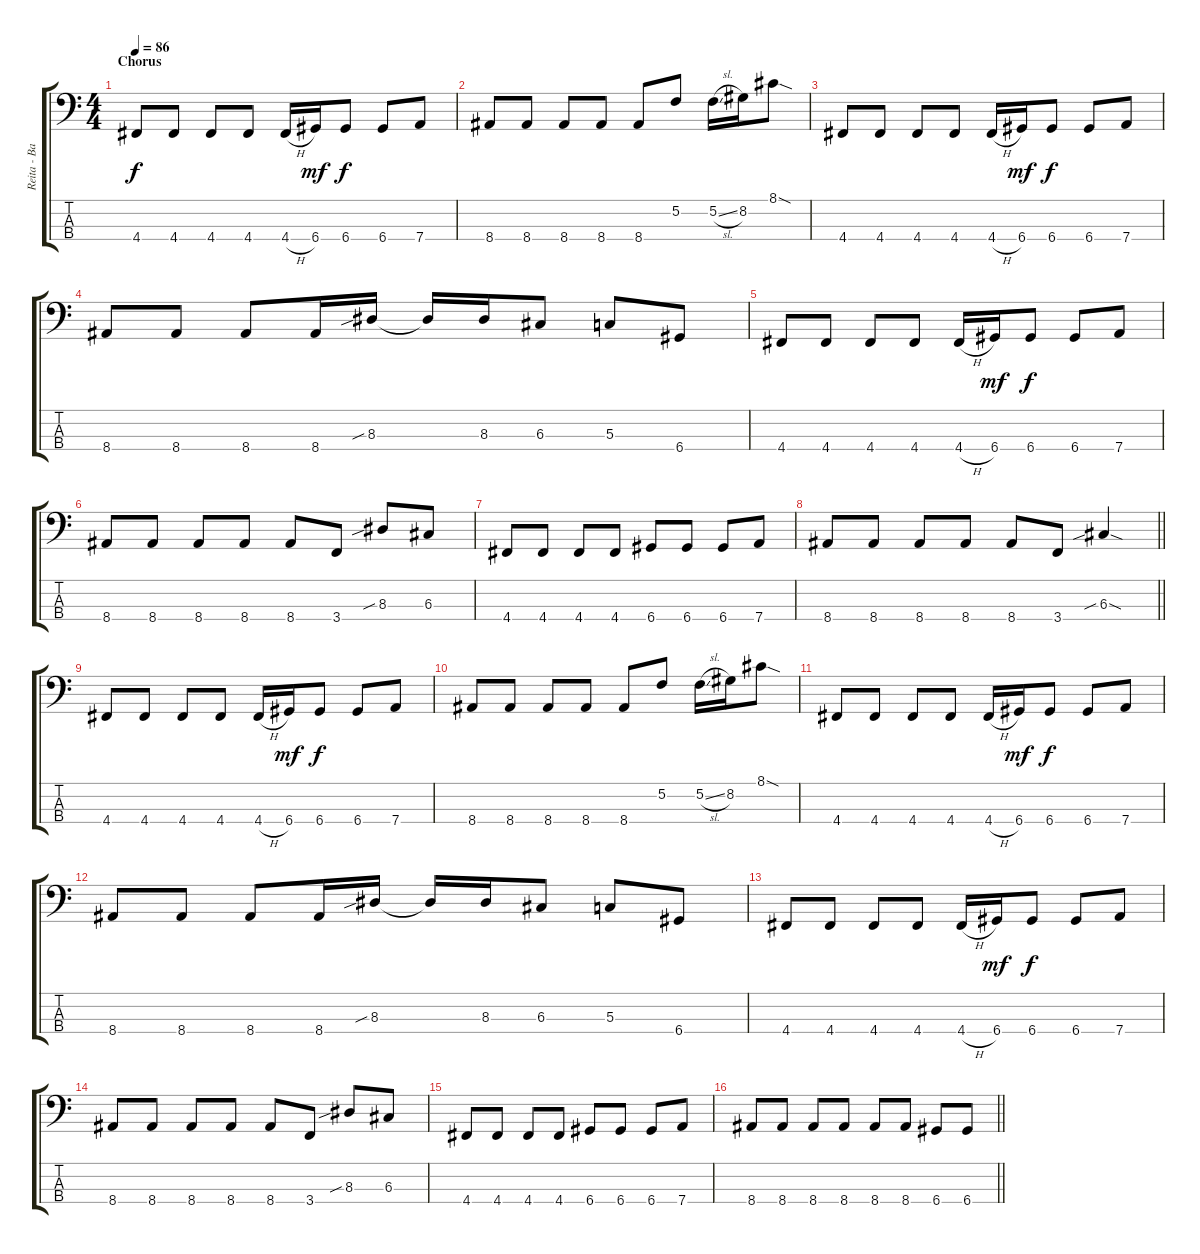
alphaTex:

\track ("Reita - Bass" "Reita - Ba") {instrument electricbasspick}
\staff {score tabs}
\tuning (F2 C2 G1 D1) {hide}
\ts (4 4)
\section ("" "Chorus")
\tempo 86
\clef f4
\ks c
4.4.8{dy f} 4.4.8 4.4.8 4.4.8 4.4{h}.16 6.4.16{dy mf} 6.4.8{dy f} 6.4.8 7.4.8 |
8.4.8 8.4.8 8.4.8 8.4.8 8.4.8 5.2.8 5.2{sl}.16 8.2.16 8.1{sod}.8 |
4.4.8 4.4.8 4.4.8 4.4.8 4.4{h}.16 6.4.16{dy mf} 6.4.8{dy f} 6.4.8 7.4.8 |
8.4.8 8.4.8 8.4.8 8.4.16 8.3{sib}.16 8.3{t}.16 8.3.16 6.3.8 5.3.8 6.4.8 |
4.4.8 4.4.8 4.4.8 4.4.8 4.4{h}.16 6.4.16{dy mf} 6.4.8{dy f} 6.4.8 7.4.8 |
8.4.8 8.4.8 8.4.8 8.4.8 8.4.8 3.4.8 8.3{sib}.8 6.3.8 |
4.4.8 4.4.8 4.4.8 4.4.8 6.4.8 6.4.8 6.4.8 7.4.8 |
\barLineRight lightlight
8.4.8 8.4.8 8.4.8 8.4.8 8.4.8 3.4.8 6.3{sib sod}.4 |
\section ("" "")
4.4.8 4.4.8 4.4.8 4.4.8 4.4{h}.16 6.4.16{dy mf} 6.4.8{dy f} 6.4.8 7.4.8 |
8.4.8 8.4.8 8.4.8 8.4.8 8.4.8 5.2.8 5.2{sl}.16 8.2.16 8.1{sod}.8 |
4.4.8 4.4.8 4.4.8 4.4.8 4.4{h}.16 6.4.16{dy mf} 6.4.8{dy f} 6.4.8 7.4.8 |
8.4.8 8.4.8 8.4.8 8.4.16 8.3{sib}.16 8.3{t}.16 8.3.16 6.3.8 5.3.8 6.4.8 |
4.4.8 4.4.8 4.4.8 4.4.8 4.4{h}.16 6.4.16{dy mf} 6.4.8{dy f} 6.4.8 7.4.8 |
8.4.8 8.4.8 8.4.8 8.4.8 8.4.8 3.4.8 8.3{sib}.8 6.3.8 |
4.4.8 4.4.8 4.4.8 4.4.8 6.4.8 6.4.8 6.4.8 7.4.8 |
\barLineRight lightlight
8.4.8 8.4.8 8.4.8 8.4.8 8.4.8 8.4.8 6.4.8 6.4.8
